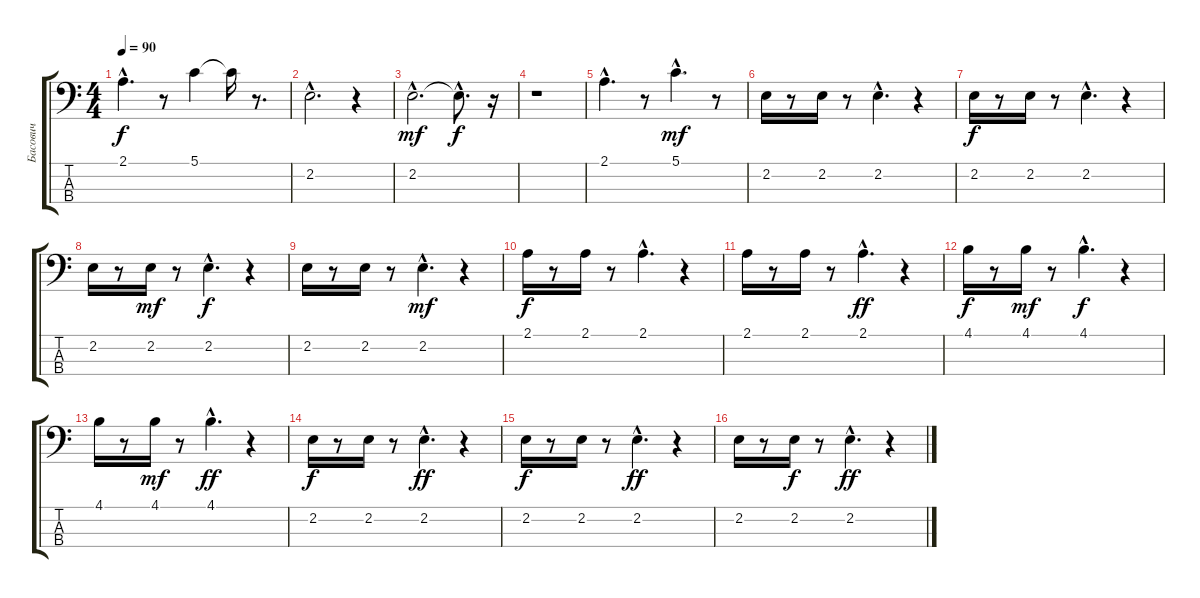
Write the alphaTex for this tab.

\track ("Басович" "Басович") {instrument acousticbass}
\staff {score tabs}
\tuning (G2 D2 A1 E1) {hide}
\ts (4 4)
\tempo 90
\clef f4
\ks c
2.1{hac}.4{d dy f} r.8 5.1.4 5.1{t}.16 r.8{d} |
2.2{hac}.2{d} r.4 |
2.2{hac}.2{d dy mf} 2.2{hac t}.8{d dy f} r.16 |
r.1 |
2.1{hac}.4{d} r.8 5.1{hac}.4{d dy mf} r.8 |
2.2.16 r.8 2.2.16 r.8 2.2{hac}.4{d} r.4 |
2.2.16{dy f} r.8 2.2.16 r.8 2.2{hac}.4{d} r.4 |
2.2.16 r.8 2.2.16{dy mf} r.8 2.2{hac}.4{d dy f} r.4 |
2.2.16 r.8 2.2.16 r.8 2.2{hac}.4{d dy mf} r.4 |
2.1.16{dy f} r.8 2.1.16 r.8 2.1{hac}.4{d} r.4 |
2.1.16 r.8 2.1.16 r.8 2.1{hac}.4{d dy ff} r.4 |
4.1.16{dy f} r.8 4.1.16{dy mf} r.8 4.1{hac}.4{d dy f} r.4 |
4.1.16 r.8 4.1.16{dy mf} r.8 4.1{hac}.4{d dy ff} r.4 |
2.2.16{dy f} r.8 2.2.16 r.8 2.2{hac}.4{d dy ff} r.4 |
2.2.16{dy f} r.8 2.2.16 r.8 2.2{hac}.4{d dy ff} r.4 |
2.2.16 r.8 2.2.16{dy f} r.8 2.2{hac}.4{d dy ff} r.4
